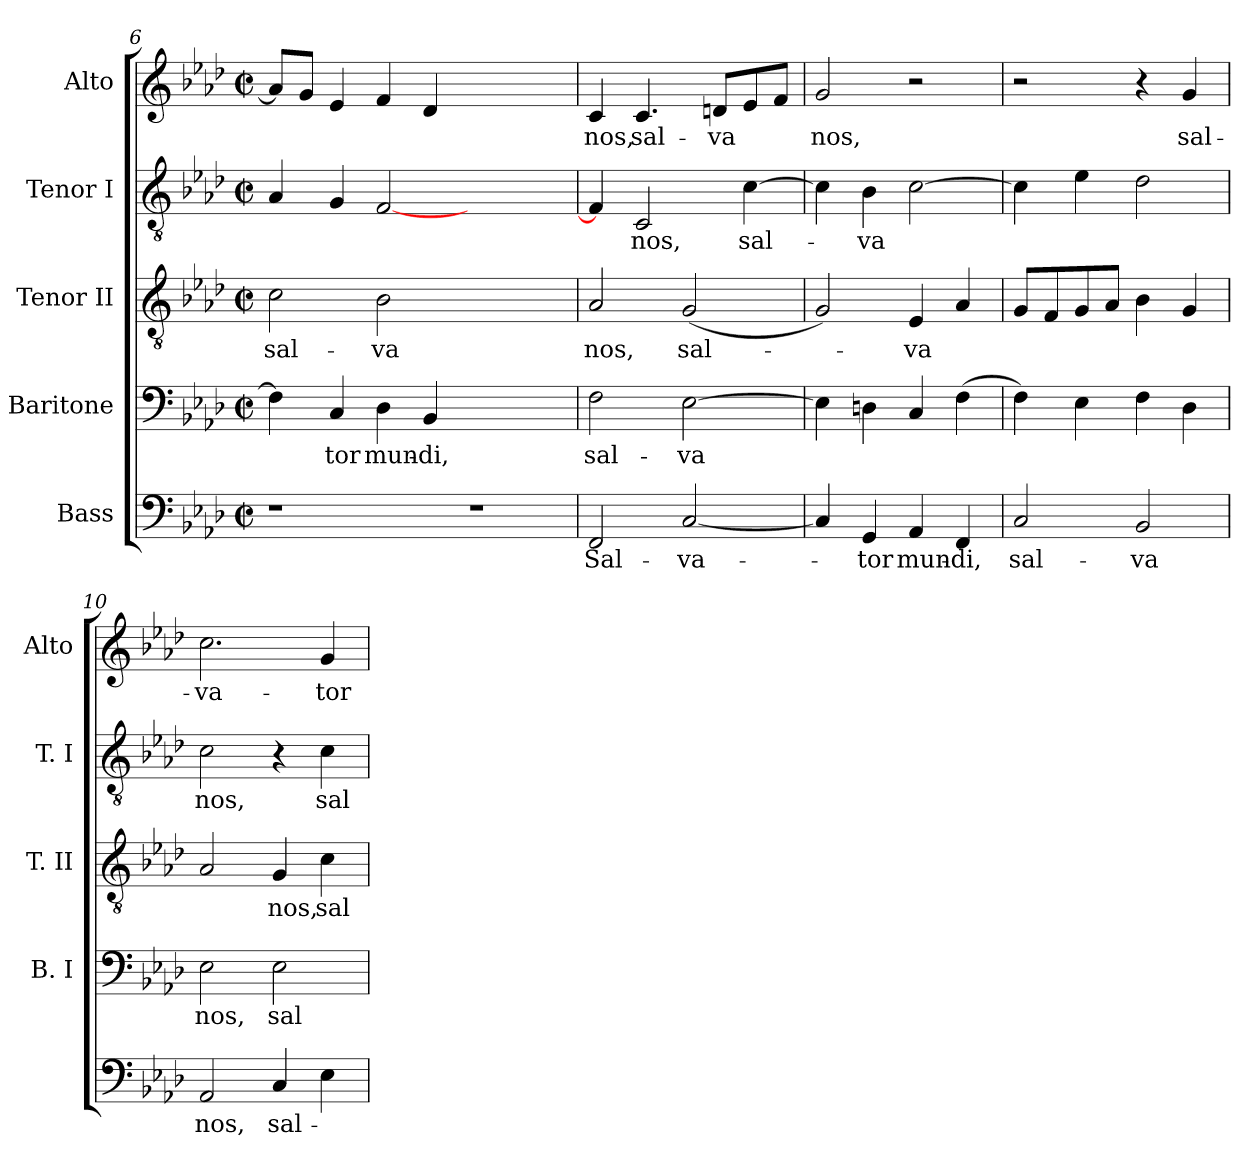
**kern	**text	**kern	**text	**kern	**text	**kern	**text	**kern	**text
*part5	*part5	*part4	*part4	*part3	*part3	*part2	*part2	*part1	*part1
*staff5	*staff5	*staff4	*staff4	*staff3	*staff3	*staff2	*staff2	*staff1	*staff1
*I"Bass	*	*I"Baritone	*	*I"Tenor II	*	*I"Tenor I	*	*I"Alto	*
*	*	*I'B. I	*	*I'T. II	*	*I'T. I	*	*I'Alto	*
!!LO:LB:g=z
*clefF4	*	*clefF4	*	*clefGv2	*	*clefGv2	*	*clefG2	*
*	*	*ITrd7c12	*	*	*	*	*	*	*
*k[b-e-a-d-]	*	*k[b-e-a-d-]	*	*k[b-e-a-d-]	*	*k[b-e-a-d-]	*	*k[b-e-a-d-]	*
*A-:	*	*A-:	*	*A-:	*	*A-:	*	*A-:	*
*M2/2	*	*M2/2	*	*M2/2	*	*M2/2	*	*M2/2	*
*met(c|)	*	*met(c|)	*	*met(c|)	*	*met(c|)	*	*met(c|)	*
=6	=6	=6	=6	=6	=6	=6	=6	=6	=6
!	!	!	!	!	!LO:LY:b:color=#000000	!	!	!	!
1r	.	4FFi\]	.	2ci\	sal-	4A-i/	.	8a-i/L]	.
.	.	.	.	.	.	.	.	8gi/J	.
!	!	!	!LO:LY:b:color=#000000	!	!	!	!	!	!
.	.	4CCi/	-tor	.	.	4Gi/	.	4e-i/	.
!	!	!	!LO:LY:b:color=#000000	!	!	!	!	!	!
!	!	!	!	!	!LO:LY:b:color=#000000	!	!	!	!
.	.	4DD-i\	mun-	2B-i\	-va	[<2Fi/	.	4fi/	.
!	!	!	!LO:LY:b:color=#000000	!	!	!	!	!	!
.	.	4BBB-i/	-di,	.	.	.	.	4d-i/	.
1r	.	1ryy	.	1ryy	.	1ryy	.	1ryy	.
=7	=7	=7	=7	=7	=7	=7	=7	=7	=7
!	!LO:LY:b:color=#000000	!	!	!	!	!	!	!	!
!	!	!	!LO:LY:b:color=#000000	!	!	!	!	!	!
!	!	!	!	!	!LO:LY:b:color=#000000	!	!	!	!
!	!	!	!	!	!	!	!	!	!LO:LY:b:color=#000000
2FFi/	Sal-	2FFi\	sal-	2A-i/	nos,	4Fi/]	.	4ci/	nos,
!	!	!	!	!	!	!	!LO:LY:b:color=#000000	!	!
!	!	!	!	!	!	!	!	!	!LO:LY:b:color=#000000
.	.	.	.	.	.	2Ci/	nos,	4.ci/	sal-
!	!LO:LY:b:color=#000000	!	!	!	!	!	!	!	!
!	!	!	!LO:LY:b:color=#000000	!	!	!	!	!	!
!	!	!	!	!	!LO:LY:b:color=#000000	!	!	!	!
[<2Ci/	-va-	[>2EE-i\	-va	(2Gi/	sal-	.	.	.	.
!	!	!	!	!	!	!	!	!	!LO:LY:b:color=#000000
.	.	.	.	.	.	.	.	8dni/L	-va
!	!	!	!	!	!	!	!LO:LY:b:color=#000000	!	!
.	.	.	.	.	.	[>4ci\	sal-	8e-i/	.
.	.	.	.	.	.	.	.	8fi/J	.
=8	=8	=8	=8	=8	=8	=8	=8	=8	=8
!	!	!	!	!	!	!	!	!	!LO:LY:b:color=#000000
4Ci/]	.	4EE-i\]	.	2Gi/)	.	4ci\]	.	2gi/	nos,
!	!LO:LY:b:color=#000000	!	!	!	!	!	!	!	!
!	!	!	!	!	!	!	!LO:LY:b:color=#000000	!	!
4GGi/	-tor	4DDni\	.	.	.	4B-i\	-va	.	.
!	!LO:LY:b:color=#000000	!	!	!	!	!	!	!	!
!	!	!	!	!	!LO:LY:b:color=#000000	!	!	!	!
4AA-i/	mun-	4CCi/	.	4E-i/	-va	[>2ci\	.	2r	.
!	!LO:LY:b:color=#000000	!	!	!	!	!	!	!	!
4FFi/	-di,	(4FFi\	.	4A-i/	.	.	.	.	.
=9	=9	=9	=9	=9	=9	=9	=9	=9	=9
!	!LO:LY:b:color=#000000	!	!	!	!	!	!	!	!
2Ci/	sal-	4FFi\)	.	8Gi/L	.	4ci\]	.	2r	.
.	.	.	.	8Fi/	.	.	.	.	.
.	.	4EE-i\	.	8Gi/	.	4e-i\	.	.	.
.	.	.	.	8A-i/J	.	.	.	.	.
!	!LO:LY:b:color=#000000	!	!	!	!	!	!	!	!
2BB-i/	-va	4FFi\	.	4B-i\	.	2d-i\	.	4r	.
!	!	!	!	!	!	!	!	!	!LO:LY:b:color=#000000
.	.	4DD-i\	.	4Gi/	.	.	.	4gi/	sal-
=10	=10	=10	=10	=10	=10	=10	=10	=10	=10
!	!LO:LY:b:color=#000000	!	!	!	!	!	!	!	!
!	!	!	!LO:LY:b:color=#000000	!	!	!	!	!	!
!	!	!	!	!	!	!	!LO:LY:b:color=#000000	!	!
!	!	!	!	!	!	!	!	!	!LO:LY:b:color=#000000
2AA-i/	nos,	2EE-i\	nos,	2A-i/	.	2ci\	nos,	2.cci\	-va-
!	!LO:LY:b:color=#000000	!	!	!	!	!	!	!	!
!	!	!	!LO:LY:b:color=#000000	!	!	!	!	!	!
!	!	!	!	!	!LO:LY:b:color=#000000	!	!	!	!
4Ci/	sal-	2EE-i\	sal-	4Gi/	nos,	4r	.	.	.
!	!	!	!	!	!LO:LY:b:color=#000000	!	!	!	!
!	!	!	!	!	!	!	!LO:LY:b:color=#000000	!	!
!	!	!	!	!	!	!	!	!	!LO:LY:b:color=#000000
4E-i\	.	.	.	4ci\	sal-	4ci\	sal-	4gi/	-tor
=	=	=	=	=	=	=	=	=	=
*-	*-	*-	*-	*-	*-	*-	*-	*-	*-
